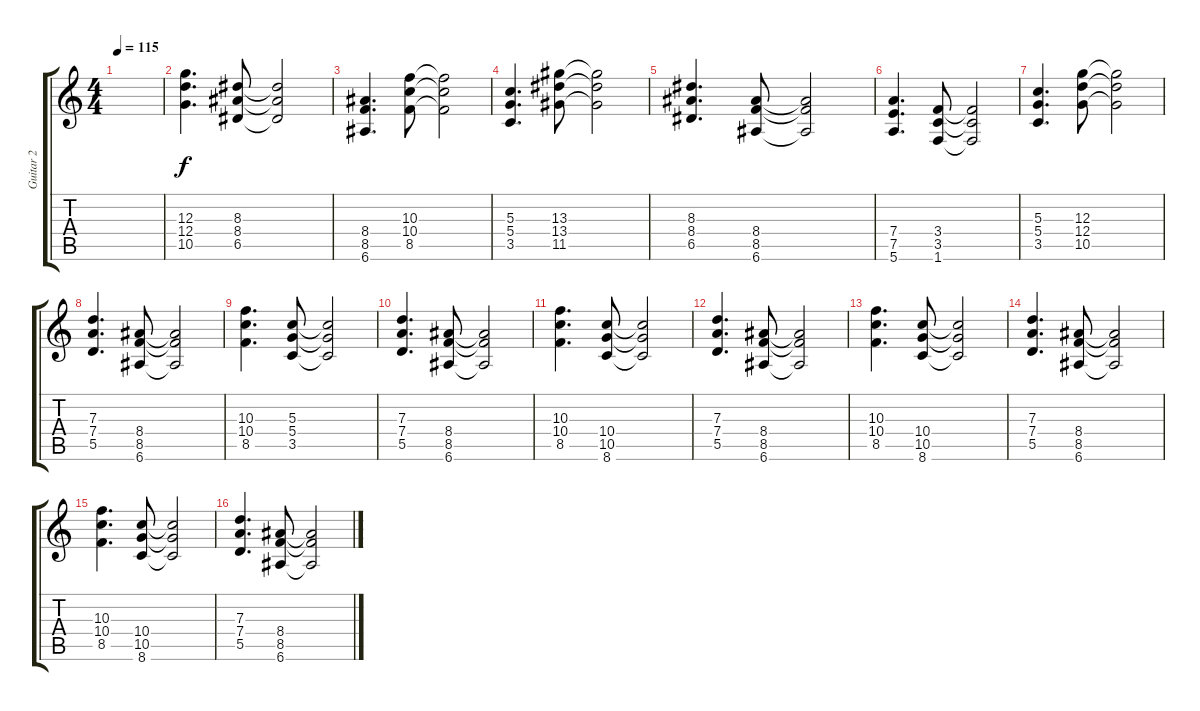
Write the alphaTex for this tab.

\track ("Guitar 2" "Guitar 2") {instrument overdrivenguitar}
\staff {score tabs}
\tuning (E4 B3 G3 D3 A2 E2) {hide}
\ts (4 4)
\tempo 115
\clef g2
\ks c
|
(12.3 12.4 10.5).4{d} (8.3 8.4 6.5).8 (8.3{t} 8.4{t} 6.5{t}).2 |
(8.4 8.5 6.6).4{d} (10.3 10.4 8.5).8 (10.3{t} 10.4{t} 8.5{t}).2 |
(5.3 5.4 3.5).4{d} (13.3 13.4 11.5).8 (13.3{t} 13.4{t} 11.5{t}).2 |
(8.3 8.4 6.5).4{d} (8.4 8.5 6.6).8 (8.4{t} 8.5{t} 6.6{t}).2 |
(7.4 7.5 5.6).4{d} (3.4 3.5 1.6).8 (3.4{t} 3.5{t} 1.6{t}).2 |
(5.3 5.4 3.5).4{d} (12.3 12.4 10.5).8 (12.3{t} 12.4{t} 10.5{t}).2 |
(7.3 7.4 5.5).4{d} (8.4 8.5 6.6).8 (8.4{t} 8.5{t} 6.6{t}).2 |
(10.3 10.4 8.5).4{d} (5.3 5.4 3.5).8 (5.3{t} 5.4{t} 3.5{t}).2 |
(7.3 7.4 5.5).4{d} (8.4 8.5 6.6).8 (8.4{t} 8.5{t} 6.6{t}).2 |
(10.3 10.4 8.5).4{d} (10.4 10.5 8.6).8 (10.4{t} 10.5{t} 8.6{t}).2 |
(7.3 7.4 5.5).4{d} (8.4 8.5 6.6).8 (8.4{t} 8.5{t} 6.6{t}).2 |
(10.3 10.4 8.5).4{d} (10.4 10.5 8.6).8 (10.4{t} 10.5{t} 8.6{t}).2 |
(7.3 7.4 5.5).4{d} (8.4 8.5 6.6).8 (8.4{t} 8.5{t} 6.6{t}).2 |
(10.3 10.4 8.5).4{d} (10.4 10.5 8.6).8 (10.4{t} 10.5{t} 8.6{t}).2 |
(7.3 7.4 5.5).4{d} (8.4 8.5 6.6).8 (8.4{t} 8.5{t} 6.6{t}).2
